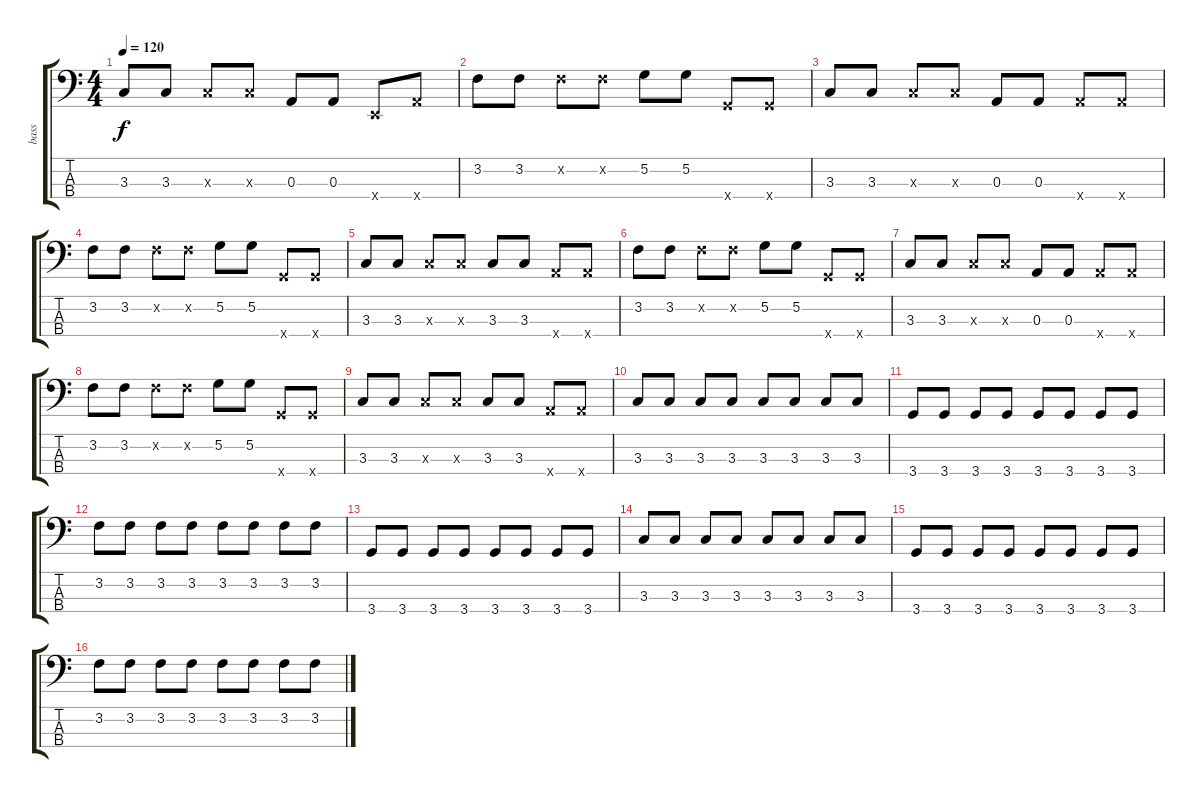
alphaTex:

\track ("bass" "bass") {instrument electricbassfinger}
\staff {score tabs}
\tuning (G2 D2 A1 E1) {hide}
\ts (4 4)
\tempo 120
\clef f4
\ks c
3.3.8{dy f} 3.3.8 3.3{x}.8 3.3{x}.8 0.3.8 0.3.8 0.4{x}.8 5.4{x}.8 |
3.2.8 3.2.8 3.2{x}.8 3.2{x}.8 5.2.8 5.2.8 3.4{x}.8 3.4{x}.8 |
3.3.8 3.3.8 3.3{x}.8 3.3{x}.8 0.3.8 0.3.8 5.4{x}.8 5.4{x}.8 |
3.2.8 3.2.8 3.2{x}.8 3.2{x}.8 5.2.8 5.2.8 3.4{x}.8 3.4{x}.8 |
3.3.8 3.3.8 3.3{x}.8 3.3{x}.8 3.3.8 3.3.8 5.4{x}.8 5.4{x}.8 |
3.2.8 3.2.8 3.2{x}.8 3.2{x}.8 5.2.8 5.2.8 3.4{x}.8 3.4{x}.8 |
3.3.8 3.3.8 3.3{x}.8 3.3{x}.8 0.3.8 0.3.8 5.4{x}.8 5.4{x}.8 |
3.2.8 3.2.8 3.2{x}.8 3.2{x}.8 5.2.8 5.2.8 3.4{x}.8 3.4{x}.8 |
3.3.8 3.3.8 3.3{x}.8 3.3{x}.8 3.3.8 3.3.8 5.4{x}.8 5.4{x}.8 |
3.3.8 3.3.8 3.3.8 3.3.8 3.3.8 3.3.8 3.3.8 3.3.8 |
3.4.8 3.4.8 3.4.8 3.4.8 3.4.8 3.4.8 3.4.8 3.4.8 |
3.2.8 3.2.8 3.2.8 3.2.8 3.2.8 3.2.8 3.2.8 3.2.8 |
3.4.8 3.4.8 3.4.8 3.4.8 3.4.8 3.4.8 3.4.8 3.4.8 |
3.3.8 3.3.8 3.3.8 3.3.8 3.3.8 3.3.8 3.3.8 3.3.8 |
3.4.8 3.4.8 3.4.8 3.4.8 3.4.8 3.4.8 3.4.8 3.4.8 |
3.2.8 3.2.8 3.2.8 3.2.8 3.2.8 3.2.8 3.2.8 3.2.8
